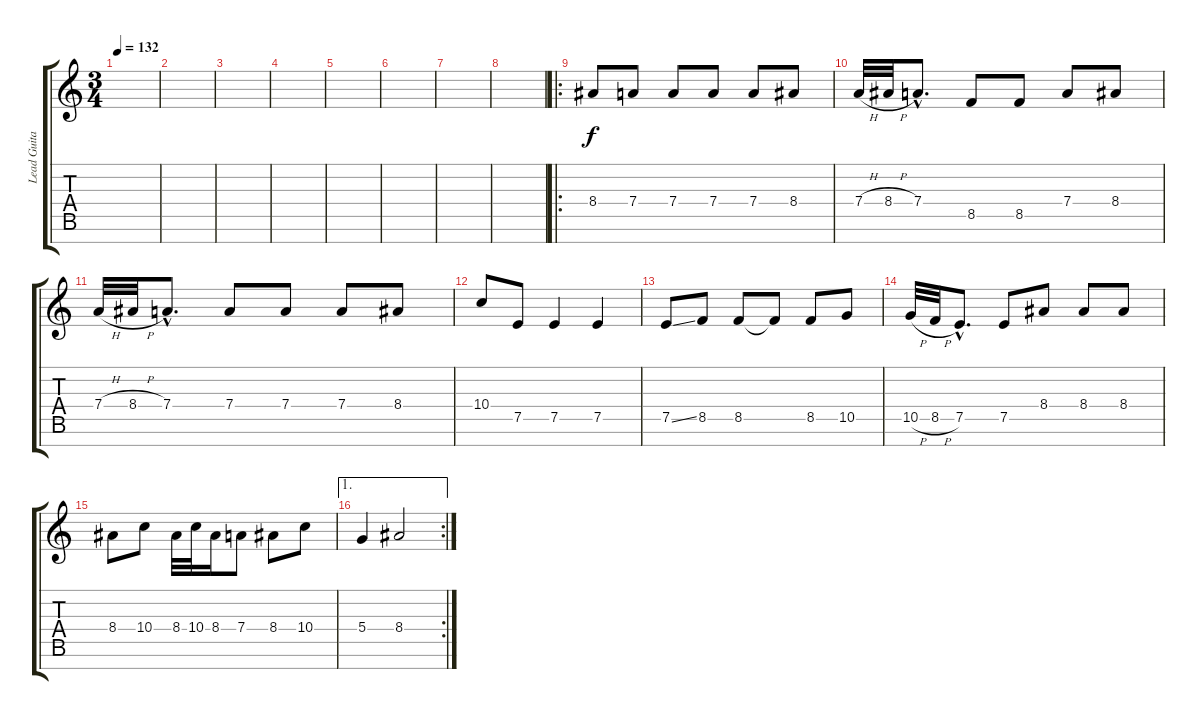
\track ("Lead Guitar II" "Lead Guita") {instrument distortionguitar}
\staff {score tabs}
\tuning (E4 B3 G3 D3 A2 E2 B1) {hide}
\ts (3 4)
\tempo 132
\clef g2
\ks c
|
|
|
|
|
|
|
|
\ro
8.4.8 7.4.8 7.4.8 7.4.8 7.4.8 8.4.8 |
7.4{h}.32 8.4{h}.32 7.4{hac}.8{d} 8.5.8 8.5.8 7.4.8 8.4.8 |
7.4{h}.32 8.4{h}.32 7.4{hac}.8{d} 7.4.8 7.4.8 7.4.8 8.4.8 |
10.4.8 7.5.8 7.5.4 7.5.4 |
7.5{ss}.8 8.5.8 8.5.8 8.5{t}.8 8.5.8 10.5.8 |
10.5{h}.32 8.5{h}.32 7.5{hac}.8{d} 7.5.8 8.4.8 8.4.8 8.4.8 |
8.4.8 10.4.8 8.4.32 10.4.32 8.4.16 7.4.8 8.4.8 10.4.8 |
\ae 1
\rc 2
5.4.4 8.4.2
